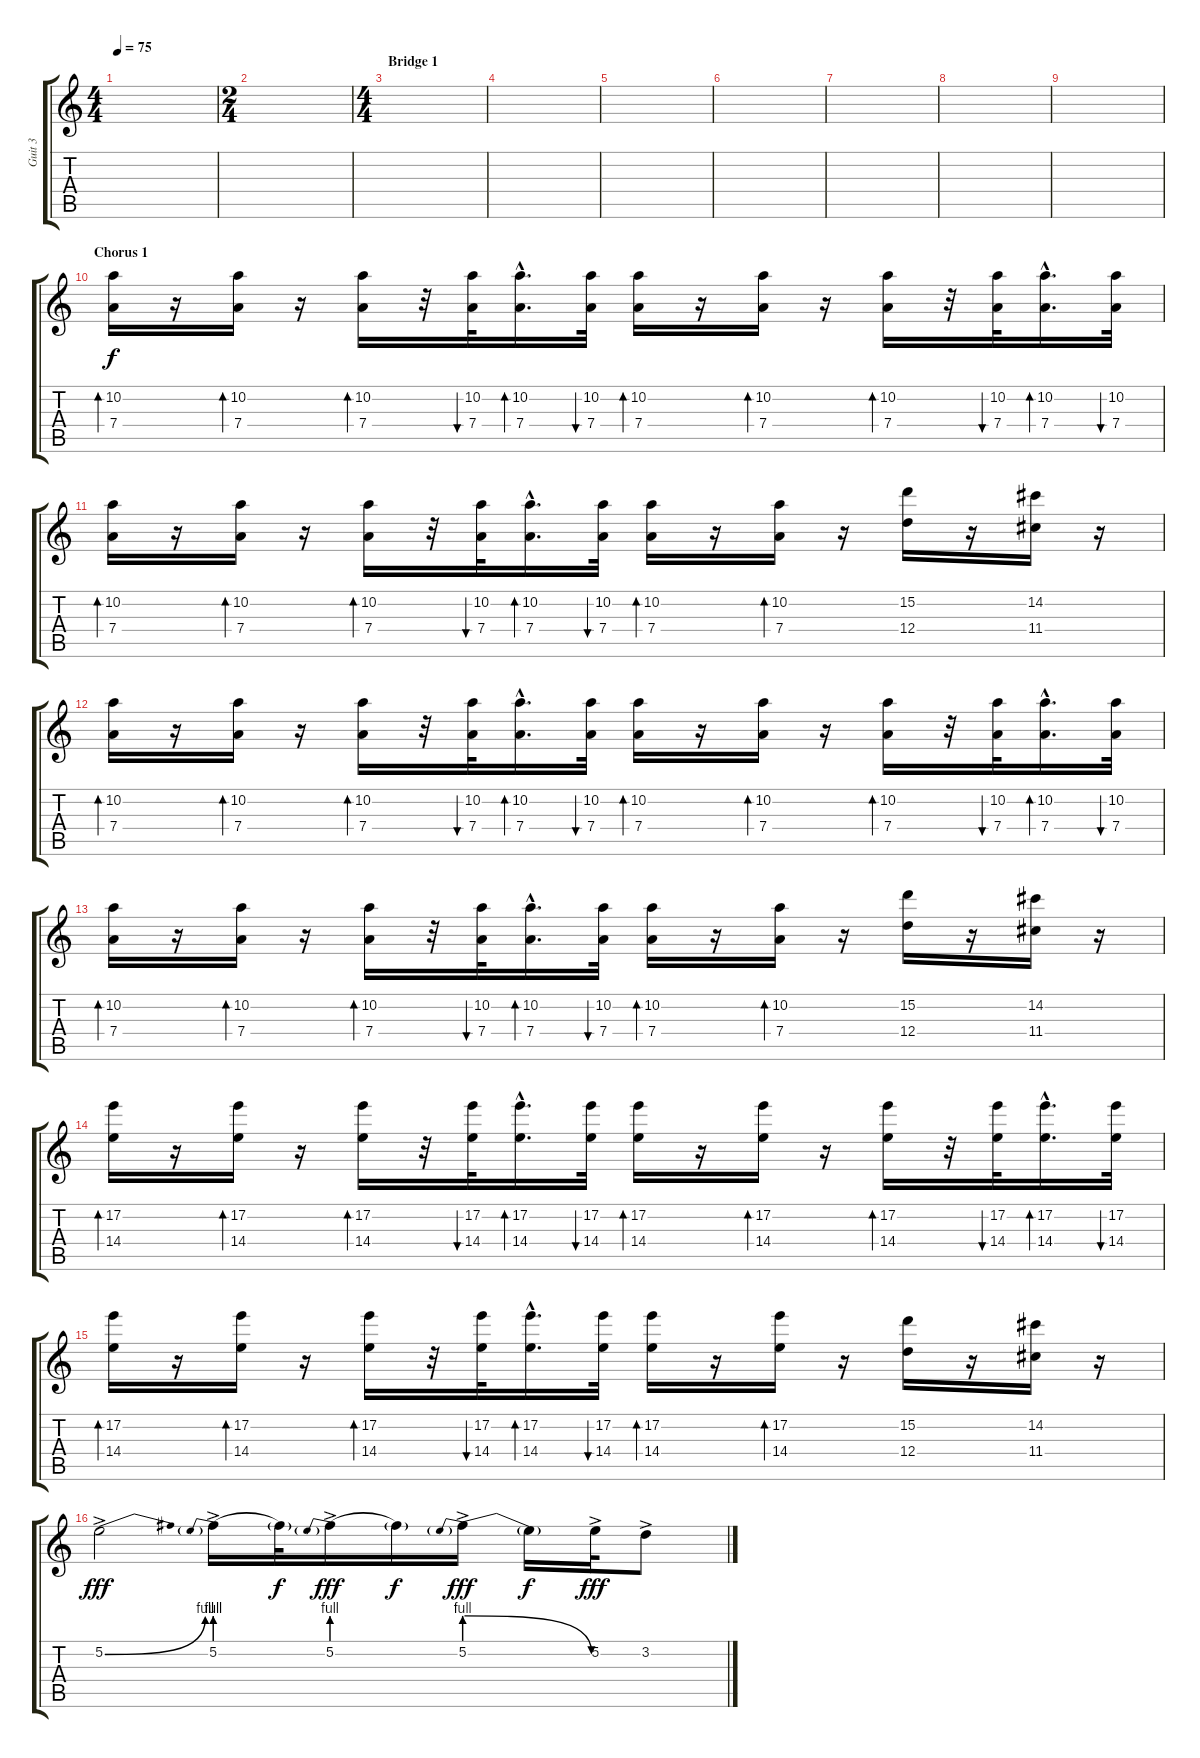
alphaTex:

\track ("Guit 3" "Guit 3") {instrument overdrivenguitar}
\staff {score tabs}
\tuning (E4 B3 G3 D3 A2 E2) {hide}
\ts (4 4)
\tempo 75
\clef g2
\ks c
|
\ts (2 4)
|
\ts (4 4)
\section ("" "Bridge 1")
|
|
|
|
|
|
|
\section ("" "Chorus 1")
(10.2 7.4).16{bd 30} r.16 (10.2 7.4).16{bd 30} r.16 (10.2 7.4).16{bd 30} r.32 (10.2 7.4).32{bu 30} (10.2{hac} 7.4{hac}).16{d bd 30} (10.2 7.4).32{bu 30} (10.2 7.4).16{bd 30} r.16 (10.2 7.4).16{bd 30} r.16 (10.2 7.4).16{bd 30} r.32 (10.2 7.4).32{bu 30} (10.2{hac} 7.4{hac}).16{d bd 30} (10.2 7.4).32{bu 30} |
(10.2 7.4).16{bd 30} r.16 (10.2 7.4).16{bd 30} r.16 (10.2 7.4).16{bd 30} r.32 (10.2 7.4).32{bu 30} (10.2{hac} 7.4{hac}).16{d bd 30} (10.2 7.4).32{bu 30} (10.2 7.4).16{bd 30} r.16 (10.2 7.4).16{bd 30} r.16 (15.2 12.4).16 r.16 (14.2 11.4).16 r.16 |
(10.2 7.4).16{bd 30} r.16 (10.2 7.4).16{bd 30} r.16 (10.2 7.4).16{bd 30} r.32 (10.2 7.4).32{bu 30} (10.2{hac} 7.4{hac}).16{d bd 30} (10.2 7.4).32{bu 30} (10.2 7.4).16{bd 30} r.16 (10.2 7.4).16{bd 30} r.16 (10.2 7.4).16{bd 30} r.32 (10.2 7.4).32{bu 30} (10.2{hac} 7.4{hac}).16{d bd 30} (10.2 7.4).32{bu 30} |
(10.2 7.4).16{bd 30} r.16 (10.2 7.4).16{bd 30} r.16 (10.2 7.4).16{bd 30} r.32 (10.2 7.4).32{bu 30} (10.2{hac} 7.4{hac}).16{d bd 30} (10.2 7.4).32{bu 30} (10.2 7.4).16{bd 30} r.16 (10.2 7.4).16{bd 30} r.16 (15.2 12.4).16 r.16 (14.2 11.4).16 r.16 |
(17.2 14.4).16{bd 30} r.16 (17.2 14.4).16{bd 30} r.16 (17.2 14.4).16{bd 30} r.32 (17.2 14.4).32{bu 30} (17.2{hac} 14.4{hac}).16{d bd 30} (17.2 14.4).32{bu 30} (17.2 14.4).16{bd 30} r.16 (17.2 14.4).16{bd 30} r.16 (17.2 14.4).16{bd 30} r.32 (17.2 14.4).32{bu 30} (17.2{hac} 14.4{hac}).16{d bd 30} (17.2 14.4).32{bu 30} |
(17.2 14.4).16{bd 30} r.16 (17.2 14.4).16{bd 30} r.16 (17.2 14.4).16{bd 30} r.32 (17.2 14.4).32{bu 30} (17.2{hac} 14.4{hac}).16{d bd 30} (17.2 14.4).32{bu 30} (17.2 14.4).16{bd 30} r.16 (17.2 14.4).16{bd 30} r.16 (15.2 12.4).16 r.16 (14.2 11.4).16 r.16 |
5.2{be (bend 0 0 60 4) ac}.2{dy fff} 5.2{be (prebend 0 4 60 4) ac}.16 5.2{t}.32{dy f} 5.2{be (prebend 0 4 60 4) ac}.16{dy fff} 5.2{t}.16{dy f} 5.2{be (prebendrelease 0 4 60 0) ac}.16{dy fff} 5.2{t}.16{dy f} 5.2{ac}.32{dy fff} 3.2{ac}.8
